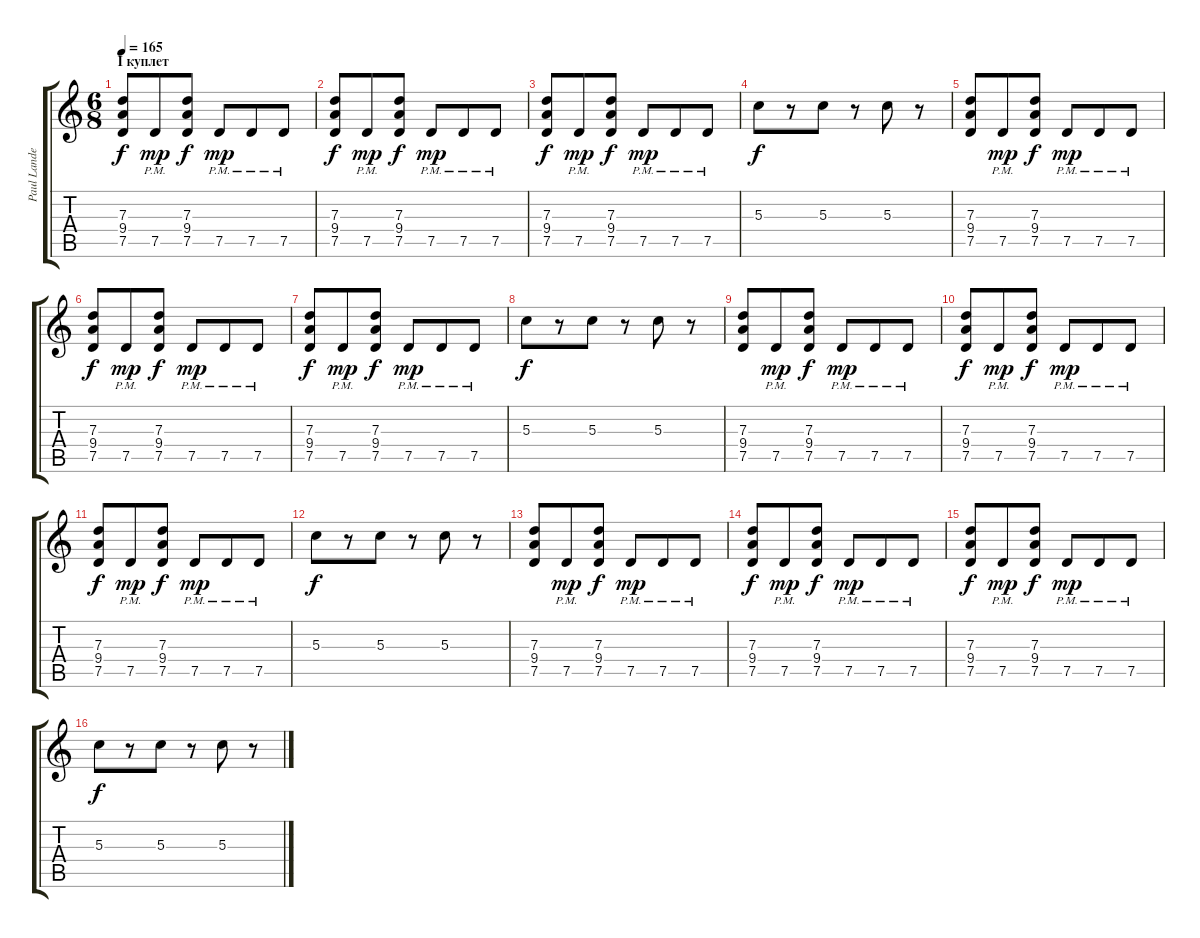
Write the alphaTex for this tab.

\track ("Paul Landers" "Paul Lande") {instrument distortionguitar}
\staff {score tabs}
\tuning (E4 C4 G3 C3 G2 C2) {hide}
\ts (6 8)
\section ("" "I куплет")
\tempo 165
\clef g2
\ks c
(7.3 9.4 7.5).8{dy f volume 9 balance 8 instrument electricguitarclean} 7.5{pm}.8{dy mp} (7.3 9.4 7.5).8{dy f} 7.5{pm}.8{dy mp} 7.5{pm}.8 7.5{pm}.8 |
(7.3 9.4 7.5).8{dy f volume 9 balance 8 instrument electricguitarclean} 7.5{pm}.8{dy mp} (7.3 9.4 7.5).8{dy f} 7.5{pm}.8{dy mp} 7.5{pm}.8 7.5{pm}.8 |
(7.3 9.4 7.5).8{dy f volume 9 balance 8 instrument electricguitarclean} 7.5{pm}.8{dy mp} (7.3 9.4 7.5).8{dy f} 7.5{pm}.8{dy mp} 7.5{pm}.8 7.5{pm}.8 |
5.3.8{dy f volume 13 balance 8 instrument electricguitarclean} r.8 5.3.8 r.8 5.3.8 r.8 |
(7.3 9.4 7.5).8{volume 9 balance 8 instrument electricguitarclean} 7.5{pm}.8{dy mp} (7.3 9.4 7.5).8{dy f} 7.5{pm}.8{dy mp} 7.5{pm}.8 7.5{pm}.8 |
(7.3 9.4 7.5).8{dy f volume 9 balance 8 instrument electricguitarclean} 7.5{pm}.8{dy mp} (7.3 9.4 7.5).8{dy f} 7.5{pm}.8{dy mp} 7.5{pm}.8 7.5{pm}.8 |
(7.3 9.4 7.5).8{dy f volume 9 balance 8 instrument electricguitarclean} 7.5{pm}.8{dy mp} (7.3 9.4 7.5).8{dy f} 7.5{pm}.8{dy mp} 7.5{pm}.8 7.5{pm}.8 |
5.3.8{dy f volume 13 balance 8 instrument electricguitarclean} r.8 5.3.8 r.8 5.3.8 r.8 |
(7.3 9.4 7.5).8{volume 9 balance 8 instrument electricguitarclean} 7.5{pm}.8{dy mp} (7.3 9.4 7.5).8{dy f} 7.5{pm}.8{dy mp} 7.5{pm}.8 7.5{pm}.8 |
(7.3 9.4 7.5).8{dy f volume 9 balance 8 instrument electricguitarclean} 7.5{pm}.8{dy mp} (7.3 9.4 7.5).8{dy f} 7.5{pm}.8{dy mp} 7.5{pm}.8 7.5{pm}.8 |
(7.3 9.4 7.5).8{dy f volume 9 balance 8 instrument electricguitarclean} 7.5{pm}.8{dy mp} (7.3 9.4 7.5).8{dy f} 7.5{pm}.8{dy mp} 7.5{pm}.8 7.5{pm}.8 |
5.3.8{dy f volume 13 balance 8 instrument electricguitarclean} r.8 5.3.8 r.8 5.3.8 r.8 |
(7.3 9.4 7.5).8{volume 9 balance 8 instrument electricguitarclean} 7.5{pm}.8{dy mp} (7.3 9.4 7.5).8{dy f} 7.5{pm}.8{dy mp} 7.5{pm}.8 7.5{pm}.8 |
(7.3 9.4 7.5).8{dy f volume 9 balance 8 instrument electricguitarclean} 7.5{pm}.8{dy mp} (7.3 9.4 7.5).8{dy f} 7.5{pm}.8{dy mp} 7.5{pm}.8 7.5{pm}.8 |
(7.3 9.4 7.5).8{dy f volume 9 balance 8 instrument electricguitarclean} 7.5{pm}.8{dy mp} (7.3 9.4 7.5).8{dy f} 7.5{pm}.8{dy mp} 7.5{pm}.8 7.5{pm}.8 |
5.3.8{dy f volume 13 balance 8 instrument electricguitarclean} r.8 5.3.8 r.8 5.3.8 r.8
